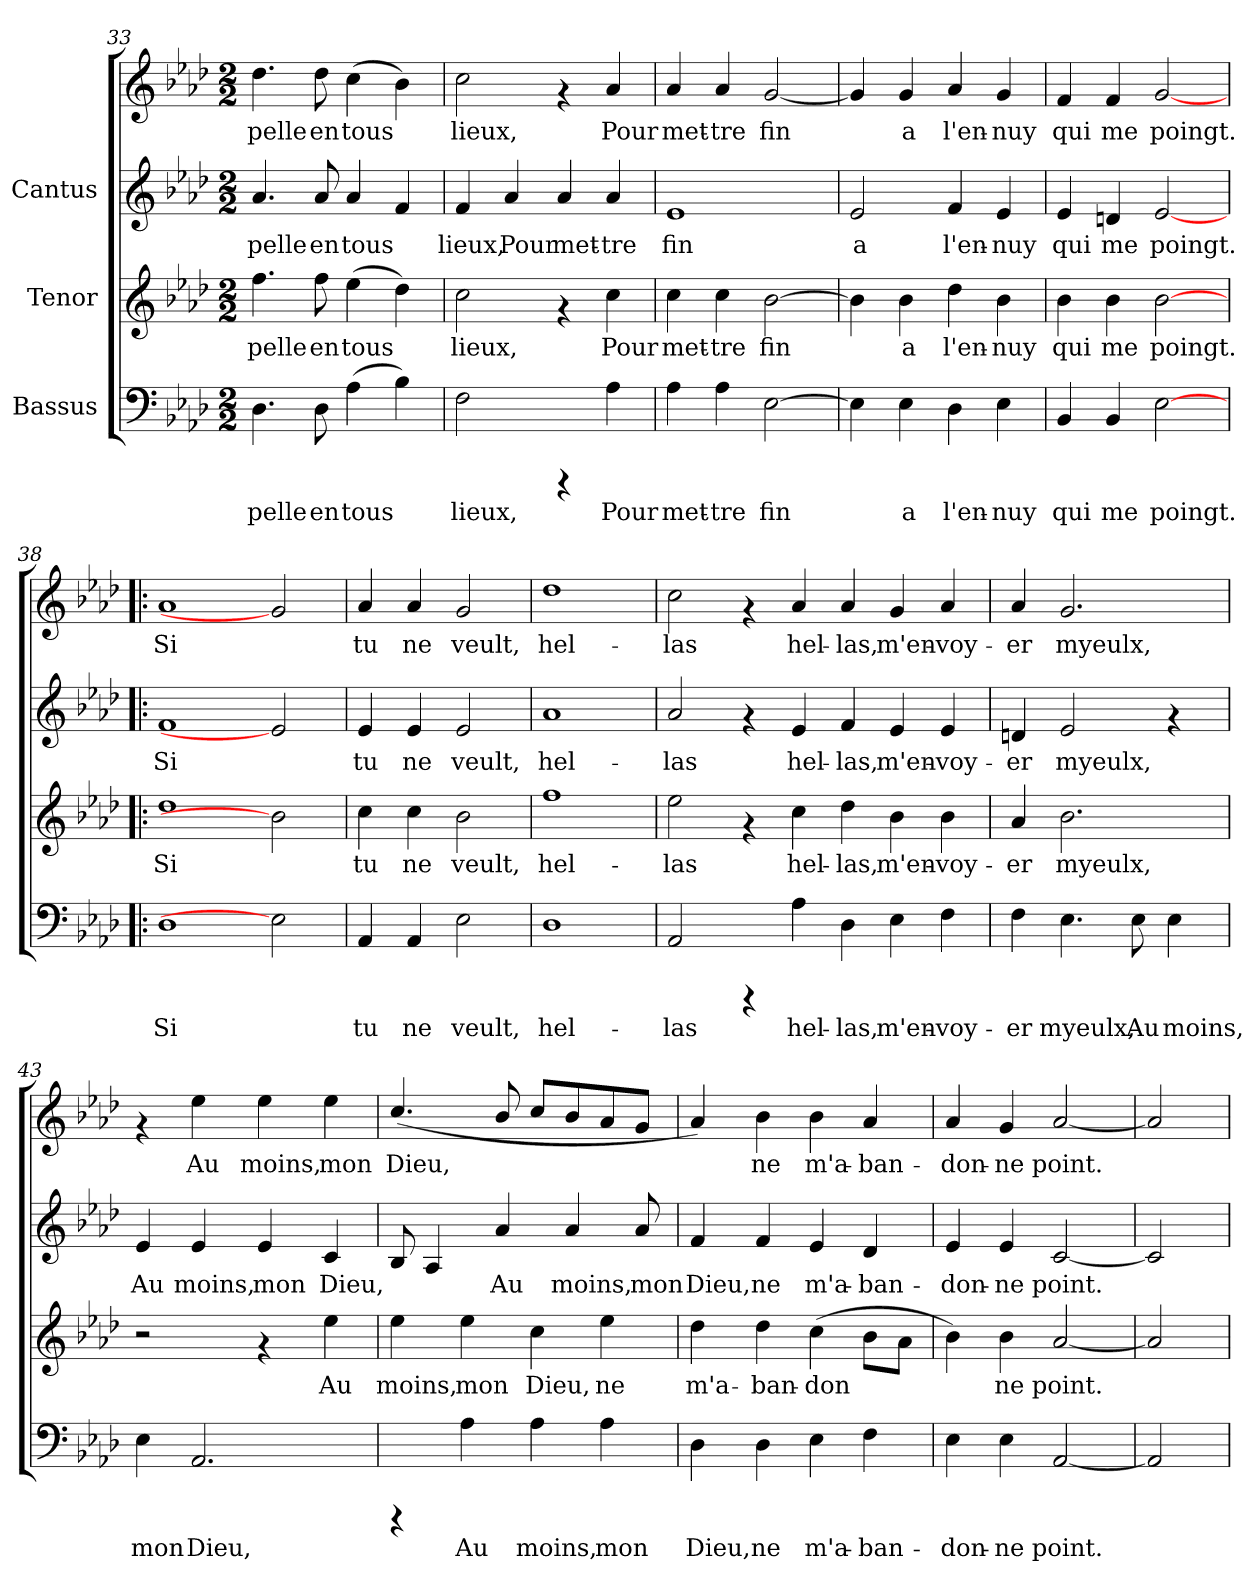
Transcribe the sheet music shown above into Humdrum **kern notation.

**kern	**text	**kern	**text	**kern	**text	**kern	**text
*part3	*part3	*part2	*part2	*part1	*part1	*part1	*part1
*staff4	*staff4	*staff3	*staff3	*staff2	*staff2	*staff1	*staff1
*I"Bassus	*	*I"Tenor	*	*I"Cantus	*	*	*
*clefF4	*	*clefG2	*	*clefG2	*	*clefG2	*
*k[b-e-a-d-]	*	*k[b-e-a-d-]	*	*k[b-e-a-d-]	*	*k[b-e-a-d-]	*
*A-:	*	*A-:	*	*A-:	*	*A-:	*
*M2/2	*	*M2/2	*	*M2/2	*	*M2/2	*
=33	=33	=33	=33	=33	=33	=33	=33
!	!LO:LY:b:cj	!	!LO:LY:b:cj	!	!LO:LY:b:cj	!	!LO:LY:b:cj
4.D-\	-pelle	4.ff\	-pelle	4.a-/	pelle	4.dd-\	-pelle
!	!LO:LY:b:cj	!	!LO:LY:b:cj	!	!LO:LY:b:cj	!	!LO:LY:b:cj
8D-\	en	8ff\	en	8a-/	en	8dd-\	en
!	!LO:LY:b:cj	!	!LO:LY:b:cj	!	!LO:LY:b:cj	!	!LO:LY:b:cj
(>4A-\	tous	(>4ee-\	tous	4a-/	tous	(>4cc\	tous
!	!LO:LY:b:cj	!	!LO:LY:b:cj	!	!LO:LY:b:cj	!	!LO:LY:b:cj
4B-\)	.	4dd-\)	.	4f/	.	4b-\)	.
=34	=34	=34	=34	=34	=34	=34	=34
!	!LO:LY:b:cj	!	!LO:LY:b:cj	!	!LO:LY:b:cj	!	!LO:LY:b:cj
2F\	lieux,	2cc\	lieux,	4f/	lieux,	2cc\	lieux,
!	!	!	!	!	!LO:LY:b:cj	!	!
.	.	.	.	4a-/	Pour	.	.
!	!	!	!	!	!LO:LY:b:cj	!	!
4rCCC	.	4rf	.	4a-/	met-	4rf	.
!	!LO:LY:b:cj	!	!LO:LY:b:cj	!	!LO:LY:b:cj	!	!LO:LY:b:cj
4A-\	Pour	4cc\	Pour	4a-/	-tre	4a-/	Pour
=35	=35	=35	=35	=35	=35	=35	=35
!	!LO:LY:b:cj	!	!LO:LY:b:cj	!	!LO:LY:b:cj	!	!LO:LY:b:cj
4A-\	met-	4cc\	met-	1e-	fin	4a-/	met-
!	!LO:LY:b:cj	!	!LO:LY:b:cj	!	!	!	!LO:LY:b:cj
4A-\	-tre	4cc\	-tre	.	.	4a-/	-tre
!	!LO:LY:b:cj	!	!LO:LY:b:cj	!	!	!	!LO:LY:b:cj
[>2E-\	fin	[>2b-\	fin	.	.	[<2g/	fin
!!LO:LB:g=z
=36	=36	=36	=36	=36	=36	=36	=36
!	!LO:LY:b:cj	!	!LO:LY:b:cj	!	!LO:LY:b:cj	!	!LO:LY:b:cj
4E-\]	.	4b-\]	.	2e-/	a	4g/]	.
!	!LO:LY:b:cj	!	!LO:LY:b:cj	!	!	!	!LO:LY:b:cj
4E-\	a	4b-\	a	.	.	4g/	a
!	!LO:LY:b:cj	!	!LO:LY:b:cj	!	!LO:LY:b:cj	!	!LO:LY:b:cj
4D-\	l'en-	4dd-\	l'en-	4f/	l'en-	4a-/	l'en-
!	!LO:LY:b:cj	!	!LO:LY:b:cj	!	!LO:LY:b:cj	!	!LO:LY:b:cj
4E-\	-nuy	4b-\	-nuy	4e-/	-nuy	4g/	-nuy
=37	=37	=37	=37	=37	=37	=37	=37
!	!LO:LY:b:cj	!	!LO:LY:b:cj	!	!LO:LY:b:cj	!	!LO:LY:b:cj
4BB-/	qui	4b-\	qui	4e-/	qui	4f/	qui
!	!LO:LY:b:cj	!	!LO:LY:b:cj	!	!LO:LY:b:cj	!	!LO:LY:b:cj
4BB-/	me	4b-\	me	4dn/	me	4f/	me
!	!LO:LY:b:cj	!	!LO:LY:b:cj	!	!LO:LY:b:cj	!	!LO:LY:b:cj
[2E-	poingt.	[2b-	poingt.	[2e-	poingt.	[2g	poingt.
=38!|:	=38!|:	=38!|:	=38!|:	=38!|:	=38!|:	=38!|:	=38!|:
!	!LO:LY:b:cj	!	!LO:LY:b:cj	!	!LO:LY:b:cj	!	!LO:LY:b:cj
1D-	Si	1dd-	Si	1f	Si	1a-	Si
2E-]	.	2b-]	.	2e-]	.	2g]	.
=39	=39	=39	=39	=39	=39	=39	=39
!	!LO:LY:b:cj	!	!LO:LY:b:cj	!	!LO:LY:b:cj	!	!LO:LY:b:cj
4AA-/	tu	4cc\	tu	4e-/	tu	4a-/	tu
!	!LO:LY:b:cj	!	!LO:LY:b:cj	!	!LO:LY:b:cj	!	!LO:LY:b:cj
4AA-/	ne	4cc\	ne	4e-/	ne	4a-/	ne
!	!LO:LY:b:cj	!	!LO:LY:b:cj	!	!LO:LY:b:cj	!	!LO:LY:b:cj
2E-\	veult,	2b-\	veult,	2e-/	veult,	2g/	veult,
=40	=40	=40	=40	=40	=40	=40	=40
!	!LO:LY:b:cj	!	!LO:LY:b:cj	!	!LO:LY:b:cj	!	!LO:LY:b:cj
1D-	hel-	1ff	hel-	1a-	-hel-	1dd-	hel-
!!LO:LB:g=z
=41	=41	=41	=41	=41	=41	=41	=41
!	!LO:LY:b:cj	!	!LO:LY:b:cj	!	!LO:LY:b:cj	!	!LO:LY:b:cj
2AA-/	-las	2ee-\	-las	2a-/	-las	2cc\	-las
4rCCC	.	4rf	.	4rf	.	4rf	.
!	!LO:LY:b:cj	!	!LO:LY:b:cj	!	!LO:LY:b:cj	!	!LO:LY:b:cj
4A-\	hel-	4cc\	hel-	4e-/	hel-	4a-/	hel-
!	!LO:LY:b:cj	!	!LO:LY:b:cj	!	!LO:LY:b:cj	!	!LO:LY:b:cj
4D-\	-las,	4dd-\	-las,	4f/	-las,	4a-/	-las,
!	!LO:LY:b:cj	!	!LO:LY:b:cj	!	!LO:LY:b:cj	!	!LO:LY:b:cj
4E-\	m'en-	4b-\	m'en-	4e-/	m'en-	4g/	m'en-
!	!LO:LY:b:cj	!	!LO:LY:b:cj	!	!LO:LY:b:cj	!	!LO:LY:b:cj
4F\	-voy-	4b-\	-voy-	4e-/	-voy-	4a-/	-voy-
=42	=42	=42	=42	=42	=42	=42	=42
!	!LO:LY:b:cj	!	!LO:LY:b:cj	!	!LO:LY:b:cj	!	!LO:LY:b:cj
4F\	-er	4a-/	-er	4dn/	er	4a-/	-er
!	!LO:LY:b:cj	!	!LO:LY:b:cj	!	!LO:LY:b:cj	!	!LO:LY:b:cj
4.E-\	myeulx,	2.b-\	myeulx,	2e-/	myeulx,	2.g/	myeulx,
!	!LO:LY:b:cj	!	!	!	!	!	!
8E-\	Au	.	.	.	.	.	.
!	!LO:LY:b:cj	!	!	!	!	!	!
4E-\	moins,	.	.	4rf	.	.	.
=43	=43	=43	=43	=43	=43	=43	=43
!	!LO:LY:b:cj	!	!	!	!LO:LY:b:cj	!	!
4E-\	mon	2r	.	4e-/	Au	4rf	.
!	!LO:LY:b:cj	!	!	!	!LO:LY:b:cj	!	!LO:LY:b:cj
2.AA-/	Dieu,	.	.	4e-/	moins,	4ee-\	Au
!	!	!	!	!	!LO:LY:b:cj	!	!LO:LY:b:cj
.	.	4rf	.	4e-/	mon	4ee-\	moins,
!	!	!	!LO:LY:b:cj	!	!LO:LY:b:cj	!	!LO:LY:b:cj
.	.	4ee-\	Au	4c/	Dieu,	4ee-\	mon
!!LO:PB:g=z
=44	=44	=44	=44	=44	=44	=44	=44
!	!	!	!LO:LY:b:cj	!	!LO:LY:b:cj	!	!LO:LY:b:cj
4rCCC	.	4ee-\	moins,	8B-/	.	(<4.cc/	Dieu,
!	!	!	!	!	!LO:LY:b:cj	!	!
.	.	.	.	4A-/	.	.	.
!	!LO:LY:b:cj	!	!LO:LY:b:cj	!	!	!	!
4A-\	Au	4ee-\	mon	.	.	.	.
!	!	!	!	!	!LO:LY:b:cj	!	!LO:LY:b:cj
.	.	.	.	4a-/	Au	8b-/	.
!	!LO:LY:b:cj	!	!LO:LY:b:cj	!	!	!	!LO:LY:b:cj
4A-\	moins,	4cc\	Dieu,	.	.	8cc/L	.
!	!	!	!	!	!LO:LY:b:cj	!	!LO:LY:b:cj
.	.	.	.	4a-/	moins,	8b-/	.
!	!LO:LY:b:cj	!	!LO:LY:b:cj	!	!	!	!LO:LY:b:cj
4A-\	mon	4ee-\	ne	.	.	8a-/	.
!	!	!	!	!	!LO:LY:b:cj	!	!LO:LY:b:cj
.	.	.	.	8a-/	mon	8g/J	.
=45	=45	=45	=45	=45	=45	=45	=45
!	!LO:LY:b:cj	!	!LO:LY:b:cj	!	!LO:LY:b:cj	!	!LO:LY:b:cj
4D-\	Dieu,	4dd-\	m'a-	4f/	-Dieu,	4a-/)	.
!	!LO:LY:b:cj	!	!LO:LY:b:cj	!	!LO:LY:b:cj	!	!LO:LY:b:cj
4D-\	ne	4dd-\	-ban-	4f/	ne	4b-\	ne
!	!LO:LY:b:cj	!	!LO:LY:b:cj	!	!LO:LY:b:cj	!	!LO:LY:b:cj
4E-\	m'a-	(>4cc\	-don-	4e-/	m'a-	4b-\	m'a-
!	!LO:LY:b:cj	!	!LO:LY:b:cj	!	!LO:LY:b:cj	!	!LO:LY:b:cj
4F\	-ban-	8b-\L	--	4d-/	-ban-	4a-/	-ban-
!	!	!	!LO:LY:b:cj	!	!	!	!
.	.	8a-\J	--	.	.	.	.
=46	=46	=46	=46	=46	=46	=46	=46
!	!LO:LY:b:cj	!	!LO:LY:b:cj	!	!LO:LY:b:cj	!	!LO:LY:b:cj
4E-\	-don-	4b-\)	-	4e-/	don-	4a-/	-don-
!	!LO:LY:b:cj	!	!LO:LY:b:cj	!	!LO:LY:b:cj	!	!LO:LY:b:cj
4E-\	-ne	4b-\	ne	4e-/	-ne	4g/	-ne
!	!LO:LY:b:cj	!	!LO:LY:b:cj	!	!LO:LY:b:cj	!	!LO:LY:b:cj
[2AA-	point.	[2a-	point.	[2c	point.	[2a-	point.
=47	=47	=47	=47	=47	=47	=47	=47
2AA-]	.	2a-]	.	2c]	.	2a-]	.
=	=	=	=	=	=	=	=
*-	*-	*-	*-	*-	*-	*-	*-
